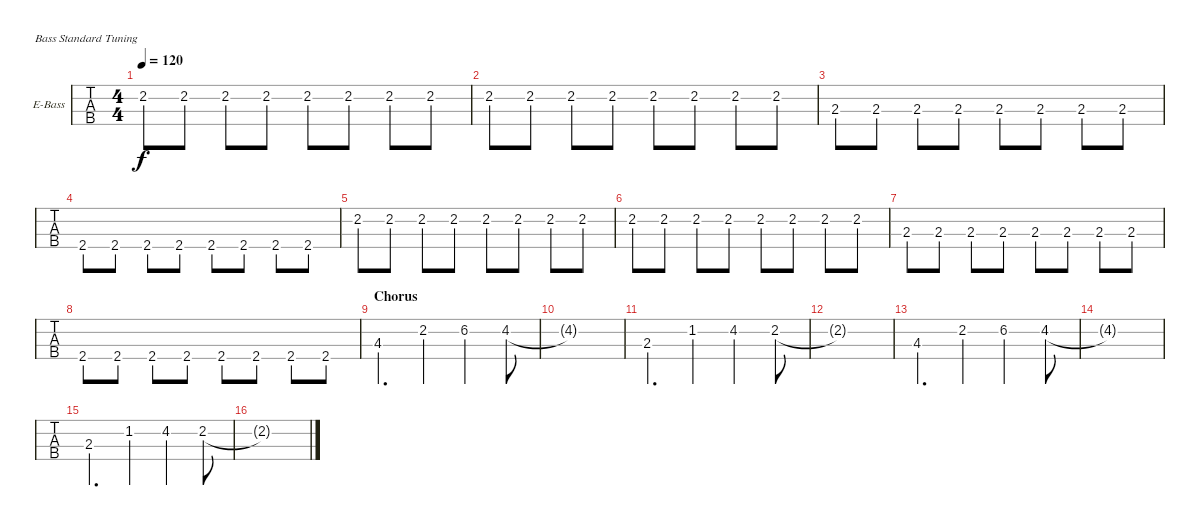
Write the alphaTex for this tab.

\bracketExtendMode groupsimilarinstruments
\firstSystemTrackNameOrientation horizontal
\otherSystemsTrackNameOrientation horizontal
\track ("Nikolai" "E-Bass") {instrument electricbassfinger}
\staff {tabs}
\tuning (G2 D2 A1 E1)
\ts (4 4)
\tempo 120
\clef f4
\ks c
2.2.8{dy f} 2.2.8 2.2.8 2.2.8 2.2.8 2.2.8 2.2.8 2.2.8 |
2.2.8 2.2.8 2.2.8 2.2.8 2.2.8 2.2.8 2.2.8 2.2.8 |
2.3.8 2.3.8 2.3.8 2.3.8 2.3.8 2.3.8 2.3.8 2.3.8 |
2.4.8 2.4.8 2.4.8 2.4.8 2.4.8 2.4.8 2.4.8 2.4.8 |
2.2.8 2.2.8 2.2.8 2.2.8 2.2.8 2.2.8 2.2.8 2.2.8 |
2.2.8 2.2.8 2.2.8 2.2.8 2.2.8 2.2.8 2.2.8 2.2.8 |
2.3.8 2.3.8 2.3.8 2.3.8 2.3.8 2.3.8 2.3.8 2.3.8 |
2.4.8 2.4.8 2.4.8 2.4.8 2.4.8 2.4.8 2.4.8 2.4.8 |
\section ("" "Chorus")
4.3.4{d} 2.2.4 6.2.4 4.2.8 |
4.2{t}.1 |
2.3.4{d} 1.2.4 4.2.4 2.2.8 |
2.2{t}.1 |
4.3.4{d} 2.2.4 6.2.4 4.2.8 |
4.2{t}.1 |
2.3.4{d} 1.2.4 4.2.4 2.2.8 |
2.2{t}.1
